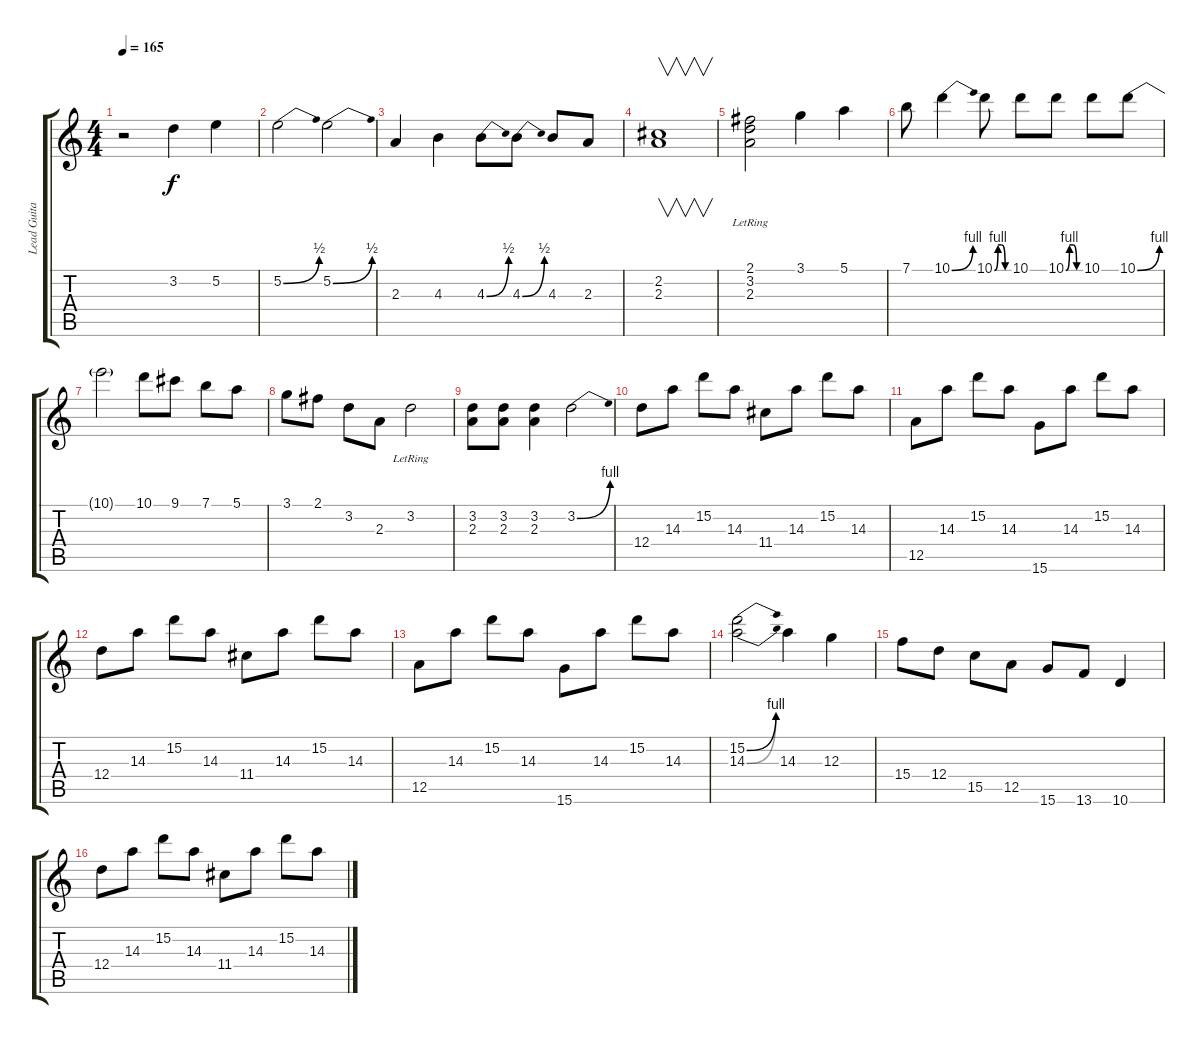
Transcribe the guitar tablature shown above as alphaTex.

\track ("Lead Guitar" "Lead Guita") {instrument electricguitarclean}
\staff {score tabs}
\tuning (E4 B3 G3 D3 A2 E2) {hide}
\ts (4 4)
\tempo 165
\clef g2
\ks c
r.2{dy f} 3.2.4 5.2.4 |
5.2{be (bend 0 0 60 2)}.2 5.2{be (bend 0 0 60 2)}.2 |
2.3.4 4.3.4 4.3{be (bend 0 0 60 2)}.8 4.3{be (bend 0 0 60 2)}.8 4.3.8 2.3.8 |
(2.2 2.3).1{v} |
(2.1{lr} 3.2{lr} 2.3{lr}).2 3.1.4 5.1.4 |
7.1.8 10.1{be (bend 0 0 60 4)}.4 10.1{be (custom 0 0 15 4 30 4 45 0 60 0)}.8 10.1.8 10.1{be (custom 0 0 15 4 30 4 45 0 60 0)}.8 10.1.8 10.1{be (bend 0 0 60 4)}.8 |
10.1{t}.2 10.1.8 9.1.8 7.1.8 5.1.8 |
3.1.8 2.1.8 3.2.8 2.3.8 3.2{lr}.2 |
(3.2 2.3).8 (3.2 2.3).8 (3.2 2.3).4 3.2{be (bend 0 0 60 4)}.2 |
12.4.8 14.3.8 15.2.8 14.3.8 11.4.8 14.3.8 15.2.8 14.3.8 |
12.5.8 14.3.8 15.2.8 14.3.8 15.6.8 14.3.8 15.2.8 14.3.8 |
12.4.8 14.3.8 15.2.8 14.3.8 11.4.8 14.3.8 15.2.8 14.3.8 |
12.5.8 14.3.8 15.2.8 14.3.8 15.6.8 14.3.8 15.2.8 14.3.8 |
(15.2{be (bend 0 0 60 4)} 14.3{be (bend 0 0 60 4)}).2 14.3.4 12.3.4 |
15.4.8 12.4.8 15.5.8 12.5.8 15.6.8 13.6.8 10.6.4 |
12.4.8 14.3.8 15.2.8 14.3.8 11.4.8 14.3.8 15.2.8 14.3.8
